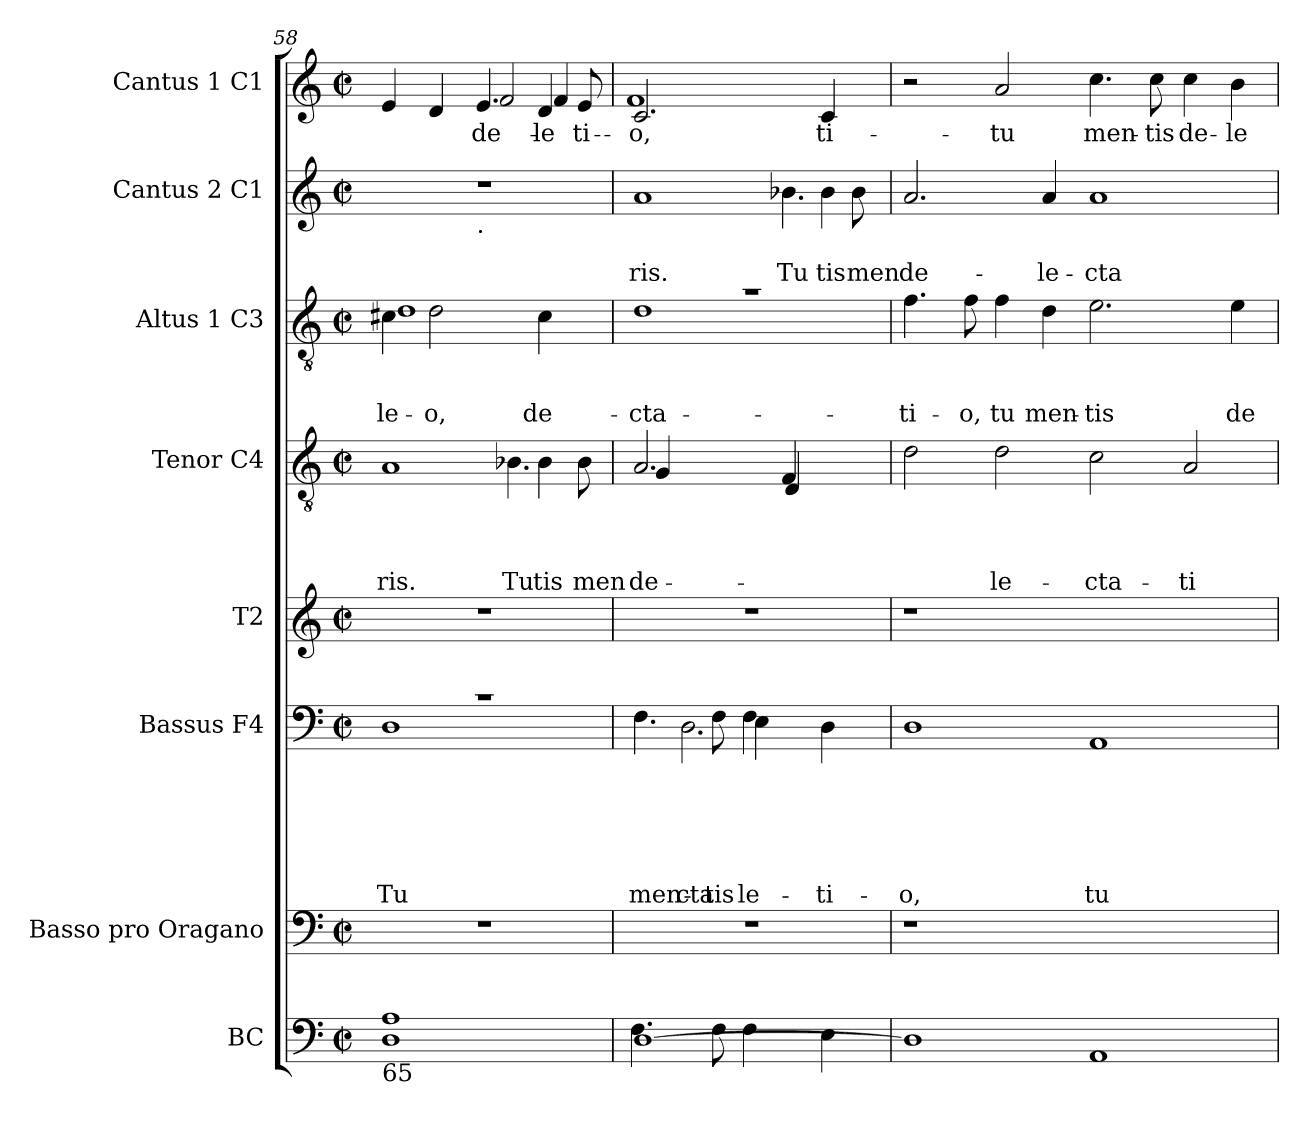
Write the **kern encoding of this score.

**kern	**kern	**kern	**text	**text	**text	**text	**text	**text	**kern	**kern	**text	**text	**text	**text	**kern	**text	**text	**text	**kern	**text	**text	**kern	**text
*part8	*part7	*part6	*part6	*part6	*part6	*part6	*part6	*part6	*part5	*part4	*part4	*part4	*part4	*part4	*part3	*part3	*part3	*part3	*part2	*part2	*part2	*part1	*part1
*staff8	*staff7	*staff6	*staff6	*staff6	*staff6	*staff6	*staff6	*staff6	*staff5	*staff4	*staff4	*staff4	*staff4	*staff4	*staff3	*staff3	*staff3	*staff3	*staff2	*staff2	*staff2	*staff1	*staff1
*I"BC	*I"Basso pro Oragano	*I"Bassus F4	*	*	*	*	*	*	*I"T2	*I"Tenor C4	*	*	*	*	*I"Altus 1 C3	*	*	*	*I"Cantus 2 C1	*	*	*I"Cantus 1 C1	*
*I'BC	*	*I'B	*	*	*	*	*	*	*I'T2	*I'T	*	*	*	*	*I'A	*	*	*	*I'C2	*	*	*I'C	*
*clefF4	*clefF4	*clefF4	*	*	*	*	*	*	*clefG2	*clefGv2	*	*	*	*	*clefGv2	*	*	*	*clefG2	*	*	*clefG2	*
*	*ITrd7c12	*	*	*	*	*	*	*	*	*	*	*	*	*	*	*	*	*	*	*	*	*	*
*k[]	*k[]	*k[]	*	*	*	*	*	*	*k[]	*k[]	*	*	*	*	*k[]	*	*	*	*k[]	*	*	*k[]	*
*C:	*C:	*C:	*	*	*	*	*	*	*C:	*C:	*	*	*	*	*C:	*	*	*	*C:	*	*	*C:	*
*M2/2	*M2/2	*M2/2	*	*	*	*	*	*	*M2/2	*M2/2	*	*	*	*	*M2/2	*	*	*	*M2/2	*	*	*M2/2	*
*met(c|)	*met(c|)	*met(c|)	*	*	*	*	*	*	*met(c|)	*met(c|)	*	*	*	*	*met(c|)	*	*	*	*met(c|)	*	*	*met(c|)	*
=58	=58	=58	=58	=58	=58	=58	=58	=58	=58	=58	=58	=58	=58	=58	=58	=58	=58	=58	=58	=58	=58	=58	=58
*	*	*^	*	*	*	*	*	*	*	*	*	*	*	*	*	*	*	*	*	*	*	*	*
!LO:TX:b:t=65	!	!	!	!	!	!	!	!	!	!	!	!	!	!	!	!	!	!	!	!	!	!	!	!
!	!	!	!	!	!	!	!	!	!LO:LY:b	!	!	!	!	!	!LO:LY:b	!	!	!	!LO:LY:b	!	!	!	!	!
*	*	*	*	*	*	*	*	*	*	*	*^	*	*	*	*	*^	*	*	*	*	*	*	*	*
*	*	*	*	*	*	*	*	*	*	*	*	*^	*	*	*	*	*	*	*	*	*	*	*	*	*	*
*	*	*	*	*	*	*	*	*	*	*	*	*	*^	*	*	*	*	*	*	*	*	*	*	*	*	*	*
!	!	!	!	!	!	!	!	!	!	!	!	!	!	!	!	!	!	!	!	!	!	!	!LO:LY:b	!	!	!	!	!
*	*	*	*	*	*	*	*	*	*	*	*	*	*	*	*	*	*	*	*	*	*	*	*	*^	*	*	*^	*
*	*	*	*	*	*	*	*	*	*	*	*	*	*	*	*	*	*	*	*	*	*	*	*	*	*	*	*	*	*^	*
*	*	*	*	*	*	*	*	*	*	*	*	*	*	*	*	*	*	*	*	*	*	*	*	*	*	*	*	*	*	*^	*
1D 1A	1r	1rc	1D	.	.	.	.	.	Tu	1r	1A	2ryy	2..ryy	2.ryy	.	.	.	-ris.	4c#X\	1d	.	.	-le-	1r	2ryy	.	.	4e/	2.ryy	2ryy	2.ryy	.
!	!	!	!	!	!	!	!	!	!	!	!	!	!	!	!	!	!	!	!	!	!	!	!LO:LY:b:rj	!	!	!	!	!	!	!	!	!
.	.	.	.	.	.	.	.	.	.	.	.	.	.	.	.	.	.	.	2d\	.	.	.	-o,	.	.	.	.	4d/	.	.	.	.
!	!	!	!	!	!	!	!	!	!	!	!	!	!	!	!	!	!	!	!	!	!	!	!	!	!LO:TX:b:t=.	!	!	!	!	!	!	!
!	!	!	!	!	!	!	!	!	!	!	!	!	!	!	!	!	!	!	!	!	!	!	!	!	!	!	!	!	!	!	!	!LO:LY:b
.	.	.	.	.	.	.	.	.	.	.	.	8ryy	.	.	.	.	.	.	.	.	.	.	.	.	2ryy	.	.	4.e/	.	2f/	.	de-
!	!	!	!	!	!	!	!	!	!	!	!	!	!	!	!	!	!	!LO:LY:b	!	!	!	!	!	!	!	!	!	!	!	!	!	!
.	.	.	.	.	.	.	.	.	.	.	.	4.B-X\	.	.	.	.	.	Tu	.	.	.	.	.	.	.	.	.	.	.	.	.	.
!	!	!	!	!	!	!	!	!	!	!	!	!	!	!	!	!	!	!LO:LY:b	!	!	!	!	!LO:LY:b	!	!	!	!	!	!	!	!	!LO:LY:b:rj
!	!	!	!	!	!	!	!	!	!	!	!	!	!	!	!	!	!	!	!	!	!	!	!	!	!	!	!	!	!	!	!	!LO:LY:b
.	.	.	.	.	.	.	.	.	.	.	.	.	.	4B-\	.	.	.	-tis	4c#\	.	.	.	de-	.	.	.	.	.	4d/	.	4f/	-le-
!	!	!	!	!	!	!	!	!	!	!	!	!	!	!	!	!	!	!LO:LY:b	!	!	!	!	!	!	!	!	!	!	!	!	!	!LO:LY:b
.	.	.	.	.	.	.	.	.	.	.	.	.	8B-\	.	.	.	.	men-	.	.	.	.	.	.	.	.	.	8e/	.	.	.	-ti-
*	*	*v	*v	*	*	*	*	*	*	*	*	*	*	*	*	*	*	*	*	*	*	*	*	*	*	*	*	*v	*v	*v	*v	*
=59	=59	=59	=59	=59	=59	=59	=59	=59	=59	=59	=59	=59	=59	=59	=59	=59	=59	=59	=59	=59	=59	=59	=59	=59	=59	=59	=59	=59
*^	*	*	*	*	*	*	*	*	*	*	*	*	*	*	*	*	*	*	*	*	*	*	*	*	*	*	*	*
!	!	!	!	!	!	!	!	!	!LO:LY:b	!	!	!	!	!	!	!	!	!LO:LY:b	!	!	!	!	!LO:LY:b	!	!	!	!LO:LY:b	!	!LO:LY:b
*	*	*	*^	*	*	*	*	*	*	*	*	*	*	*	*	*	*	*	*	*	*	*	*	*^	*	*	*	*^	*
*	*	*	*	*^	*	*	*	*	*	*	*	*	*	*	*	*	*	*	*	*	*	*	*	*	*	*	*^	*	*	*	*	*
!	!	!	!	!	!	!	!	!	!	!	!	!	!	!	!	!	!	!	!	!	!	!	!	!	!	!	!	!	!	!	!	!	!	!LO:LY:b
[<1D	4.F\	1r	4.F\	2ryy	4ryy	.	.	.	.	.	men-	1r	2ryy	2.A/	4G/	2ryy	.	.	.	de-	1ra	1d	.	.	-cta-	1a	2ryy	2..ryy	2.ryy	.	-ris.	2.c/	1f	-o,
!	!	!	!	!	!	!	!	!	!	!	!LO:LY:b:rj	!	!	!	!	!	!	!	!	!	!	!	!	!	!	!	!	!	!	!	!	!	!	!
.	.	.	.	.	2.D\	.	.	.	.	.	-cta-	.	.	.	4.ryy	.	.	.	.	.	.	.	.	.	.	.	.	.	.	.	.	.	.	.
!	!	!	!	!	!	!	!	!	!	!	!LO:LY:b:rj	!	!	!	!	!	!	!	!	!	!	!	!	!	!	!	!	!	!	!	!	!	!	!
.	8F\	.	8F\	.	.	.	.	.	.	.	-tis	.	.	.	.	.	.	.	.	.	.	.	.	.	.	.	.	.	.	.	.	.	.	.
!	!	!	!	!	!	!	!	!	!	!	!LO:LY:b	!	!	!	!	!	!	!	!	!	!	!	!	!	!	!	!	!	!	!	!	!	!	!
!	!	!	!	!	!	!	!	!	!	!	!LO:LY:b	!	!	!	!	!	!	!	!	!	!	!	!	!	!	!	!	!	!	!	!	!	!	!
.	4F\	.	4F\	4E\	.	.	.	.	.	.	-le-	.	16.ryy	.	.	8ryy	.	.	.	.	.	.	.	.	.	.	8ryy	.	.	.	.	.	.	.
.	.	.	.	.	.	.	.	.	.	.	.	.	8ryy	.	.	.	.	.	.	.	.	.	.	.	.	.	.	.	.	.	.	.	.	.
!	!	!	!	!	!	!	!	!	!	!	!	!	!	!	!	!	!	!	!	!	!	!	!	!	!	!	!	!	!	!	!LO:LY:b	!	!	!
.	.	.	.	.	.	.	.	.	.	.	.	.	.	.	4F/	4D/	.	.	.	.	.	.	.	.	.	.	4.b-X\	.	.	.	Tu	.	.	.
.	.	.	.	.	.	.	.	.	.	.	.	.	4ryy	.	.	.	.	.	.	.	.	.	.	.	.	.	.	.	.	.	.	.	.	.
!	!	!	!	!	!	!	!	!	!	!	!LO:LY:b	!	!	!	!	!	!	!	!	!	!	!	!	!	!	!	!	!	!	!	!LO:LY:b	!	!	!LO:LY:b
.	4E\	.	4D\	4ryy	.	.	.	.	.	.	-ti-	.	.	8ryy	.	.	.	.	.	.	.	.	.	.	.	.	.	.	4b-\	.	-tis	4c/	.	-ti-
!	!	!	!	!	!	!	!	!	!	!	!	!	!	!	!	!	!	!	!	!	!	!	!	!	!	!	!	!	!	!	!LO:LY:b	!	!	!
.	.	.	.	.	.	.	.	.	.	.	.	.	.	8ryy	8ryy	8ryy	.	.	.	.	.	.	.	.	.	.	.	8b-\	.	.	men-	.	.	.
.	.	.	.	.	.	.	.	.	.	.	.	.	32ryy	.	.	.	.	.	.	.	.	.	.	.	.	.	.	.	.	.	.	.	.	.
*	*	*	*	*	*	*	*	*	*	*	*	*	*v	*v	*v	*v	*	*	*	*	*	*	*	*	*	*v	*v	*v	*v	*	*	*v	*v	*
*v	*v	*	*v	*v	*v	*	*	*	*	*	*	*	*	*	*	*	*	*v	*v	*	*	*	*	*	*	*	*
!!LO:LB:g=z
=60	=60	=60	=60	=60	=60	=60	=60	=60	=60	=60	=60	=60	=60	=60	=60	=60	=60	=60	=60	=60	=60	=60	=60
!	!	!	!	!	!	!	!	!LO:LY:b	!	!	!	!	!	!	!	!	!	!LO:LY:b	!	!	!LO:LY:b	!	!
1D]	1r	1D	.	.	.	.	.	-o,	1r	2d\	.	.	.	.	4.f\	.	.	-ti-	2.a/	.	de-	2r	.
!	!	!	!	!	!	!	!	!	!	!	!	!	!	!	!	!	!	!LO:LY:b:rj	!	!	!	!	!
.	.	.	.	.	.	.	.	.	.	.	.	.	.	.	8f\	.	.	-o,	.	.	.	.	.
!	!	!	!	!	!	!	!	!	!	!	!	!	!	!LO:LY:b	!	!	!	!LO:LY:b	!	!	!	!	!LO:LY:b
.	.	.	.	.	.	.	.	.	.	2d\	.	.	.	-le-	4f\	.	.	tu	.	.	.	2a/	tu
!	!	!	!	!	!	!	!	!	!	!	!	!	!	!	!	!	!	!LO:LY:b	!	!	!LO:LY:b	!	!
.	.	.	.	.	.	.	.	.	.	.	.	.	.	.	4d\	.	.	men-	4a/	.	-le-	.	.
!	!	!	!	!	!	!	!	!LO:LY:b	!	!	!	!	!	!LO:LY:b	!	!	!	!LO:LY:b:rj	!	!	!LO:LY:b	!	!LO:LY:b
1AA	1ryy	1AA	.	.	.	.	.	tu	1ryy	2c\	.	.	.	-cta-	2.e\	.	.	-tis	1a	.	-cta-	4.cc\	men-
!	!	!	!	!	!	!	!	!	!	!	!	!	!	!	!	!	!	!	!	!	!	!	!LO:LY:b:rj
.	.	.	.	.	.	.	.	.	.	.	.	.	.	.	.	.	.	.	.	.	.	8cc\	-tis
!	!	!	!	!	!	!	!	!	!	!	!	!	!	!LO:LY:b	!	!	!	!	!	!	!	!	!LO:LY:b
.	.	.	.	.	.	.	.	.	.	2A/	.	.	.	-ti-	.	.	.	.	.	.	.	4cc\	de-
!	!	!	!	!	!	!	!	!	!	!	!	!	!	!	!	!	!	!LO:LY:b	!	!	!	!	!LO:LY:b:rj
.	.	.	.	.	.	.	.	.	.	.	.	.	.	.	4e\	.	.	de-	.	.	.	4b\	-le-
=	=	=	=	=	=	=	=	=	=	=	=	=	=	=	=	=	=	=	=	=	=	=	=
*-	*-	*-	*-	*-	*-	*-	*-	*-	*-	*-	*-	*-	*-	*-	*-	*-	*-	*-	*-	*-	*-	*-	*-
